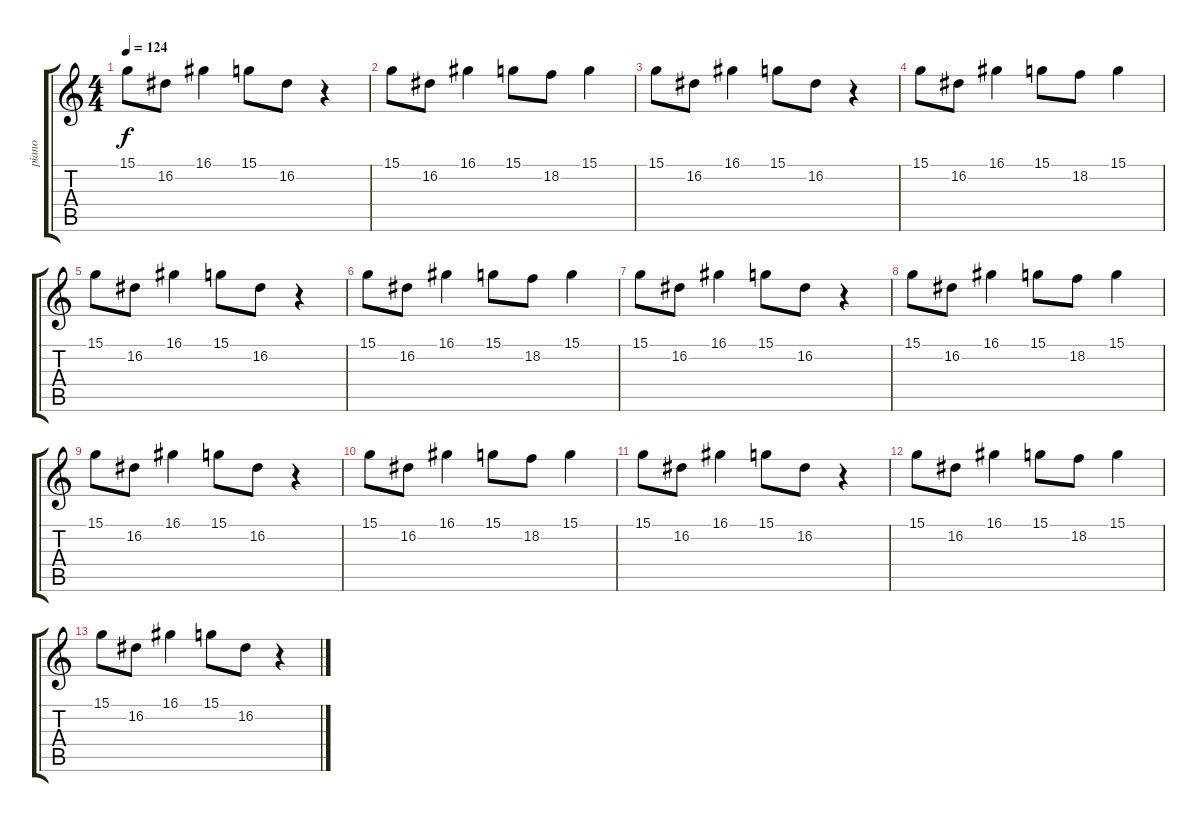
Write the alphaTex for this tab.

\track ("piano" "piano") {instrument acousticgrandpiano}
\staff {score tabs}
\tuning (E4 B3 G3 D3 A2 E2) {hide}
\ts (4 4)
\tempo 124
\clef g2
\ks c
15.1.8{dy f} 16.2.8 16.1.4 15.1.8 16.2.8 r.4 |
15.1.8 16.2.8 16.1.4 15.1.8 18.2.8 15.1.4 |
15.1.8 16.2.8 16.1.4 15.1.8 16.2.8 r.4 |
15.1.8 16.2.8 16.1.4 15.1.8 18.2.8 15.1.4 |
15.1.8 16.2.8 16.1.4 15.1.8 16.2.8 r.4 |
15.1.8 16.2.8 16.1.4 15.1.8 18.2.8 15.1.4 |
15.1.8 16.2.8 16.1.4 15.1.8 16.2.8 r.4 |
15.1.8 16.2.8 16.1.4 15.1.8 18.2.8 15.1.4 |
15.1.8 16.2.8 16.1.4 15.1.8 16.2.8 r.4 |
15.1.8 16.2.8 16.1.4 15.1.8 18.2.8 15.1.4 |
15.1.8 16.2.8 16.1.4 15.1.8 16.2.8 r.4 |
15.1.8 16.2.8 16.1.4 15.1.8 18.2.8 15.1.4 |
15.1.8 16.2.8 16.1.4 15.1.8 16.2.8 r.4
